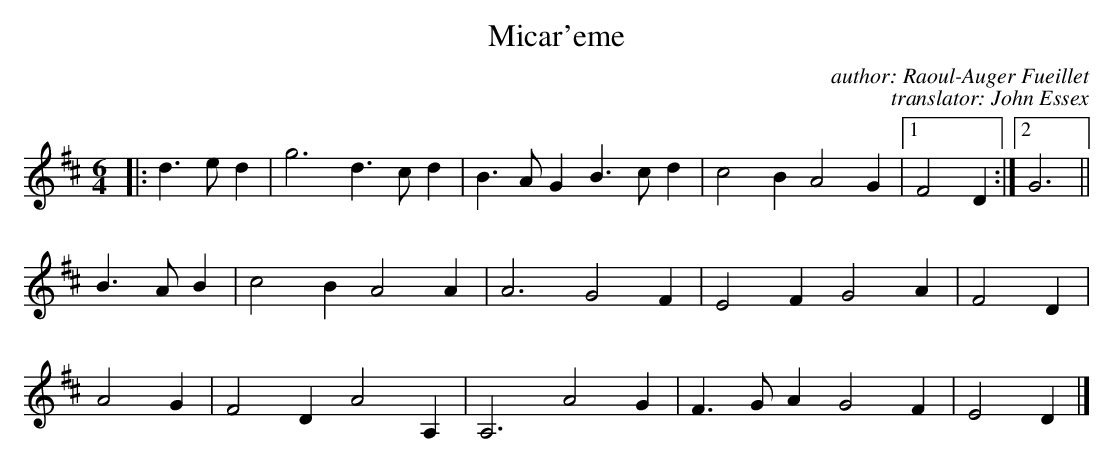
X:1
T: Micar'eme
C: author: Raoul-Auger Fueillet
C: translator: John Essex
L: 1/8
M: 6/4
K: D
|:\
d3ed2 | g6  d3cd2 | B3AG2 B3cd2 | c4B2 A4G2 |1 F4D2 :|2 G6 ||
B3AB2 | c4B2 A4A2 | A6 G4F2 | E4F2 G4A2 | F4D2 |
A4G2 | F4D2 A4A,2 | A,6 A4G2 | F3GA2 G4F2 | E4 D2 |]
